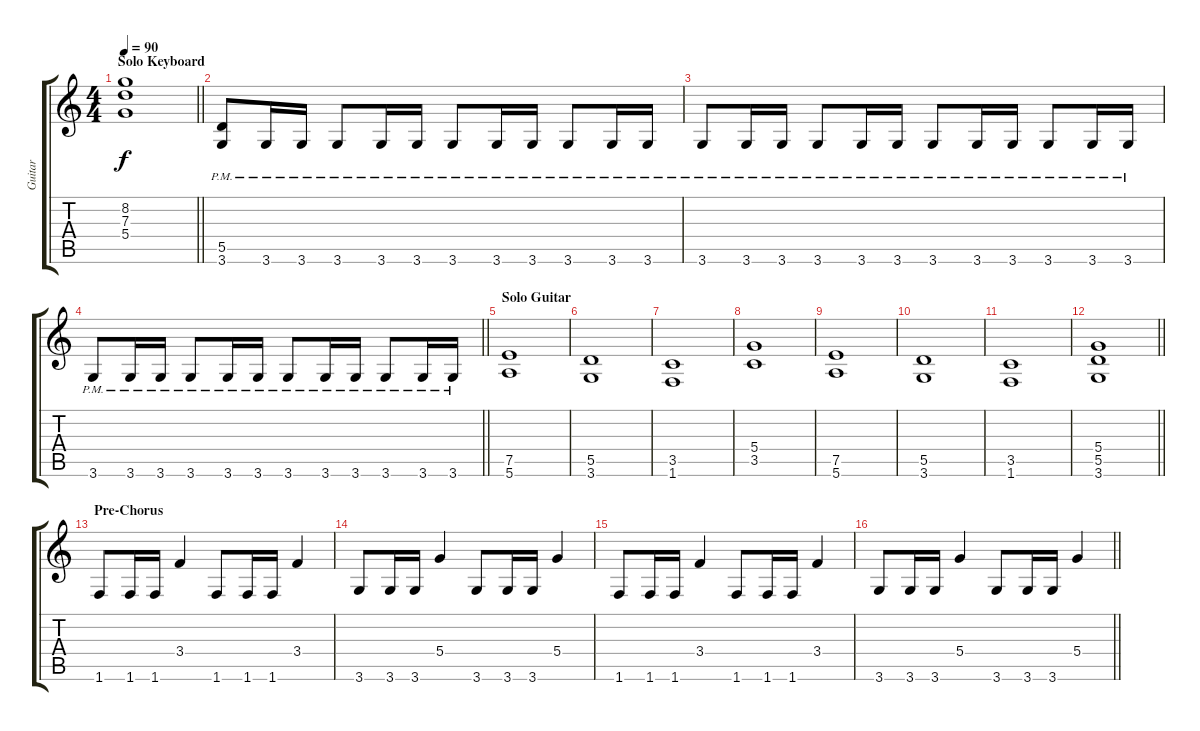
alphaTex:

\track ("Guitar" "Guitar") {instrument electricguitarclean}
\staff {score tabs}
\tuning (E4 B3 G3 D3 A2 E2) {hide}
\ts (4 4)
\section ("" "Solo Keyboard")
\tempo 90
\clef g2
\barLineRight lightlight
\ks c
(8.2 7.3 5.4).1{dy f} |
(5.5{pm} 3.6{pm}).8 3.6{pm}.16 3.6{pm}.16 3.6{pm}.8 3.6{pm}.16 3.6{pm}.16 3.6{pm}.8 3.6{pm}.16 3.6{pm}.16 3.6{pm}.8 3.6{pm}.16 3.6{pm}.16 |
3.6{pm}.8 3.6{pm}.16 3.6{pm}.16 3.6{pm}.8 3.6{pm}.16 3.6{pm}.16 3.6{pm}.8 3.6{pm}.16 3.6{pm}.16 3.6{pm}.8 3.6{pm}.16 3.6{pm}.16 |
\barLineRight lightlight
3.6{pm}.8 3.6{pm}.16 3.6{pm}.16 3.6{pm}.8 3.6{pm}.16 3.6{pm}.16 3.6{pm}.8 3.6{pm}.16 3.6{pm}.16 3.6{pm}.8 3.6{pm}.16 3.6{pm}.16 |
\section ("" "Solo Guitar")
(7.5 5.6).1 |
(5.5 3.6).1 |
(3.5 1.6).1 |
(5.4 3.5).1 |
(7.5 5.6).1 |
(5.5 3.6).1 |
(3.5 1.6).1 |
\barLineRight lightlight
(5.4 5.5 3.6).1 |
\section ("" "Pre-Chorus")
1.6.8{volume 13 instrument distortionguitar} 1.6.16 1.6.16 3.4.4 1.6.8{volume 13 instrument distortionguitar} 1.6.16 1.6.16 3.4.4 |
3.6.8{volume 13 instrument distortionguitar} 3.6.16 3.6.16 5.4.4 3.6.8{volume 13 instrument distortionguitar} 3.6.16 3.6.16 5.4.4 |
1.6.8{volume 13 instrument distortionguitar} 1.6.16 1.6.16 3.4.4 1.6.8{volume 13 instrument distortionguitar} 1.6.16 1.6.16 3.4.4 |
\barLineRight lightlight
3.6.8{volume 13 instrument distortionguitar} 3.6.16 3.6.16 5.4.4 3.6.8{volume 13 instrument distortionguitar} 3.6.16 3.6.16 5.4.4
